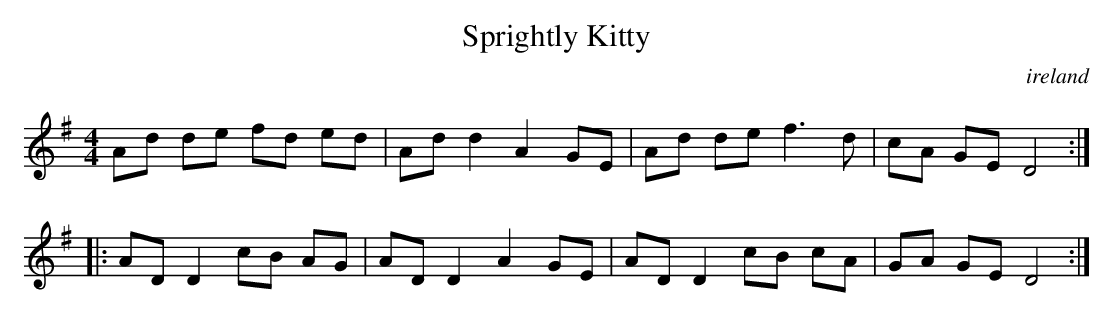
X:1
T:Sprightly Kitty
O:ireland
M:4/4
K:DMix
Ad de fd ed | Add2 A2GE | Ad de f3d | cA GE D4:|
|:\
AD D2 cB AG | AD D2 A2 GE | \
AD D2 cB cA | GA GE D4 :|
